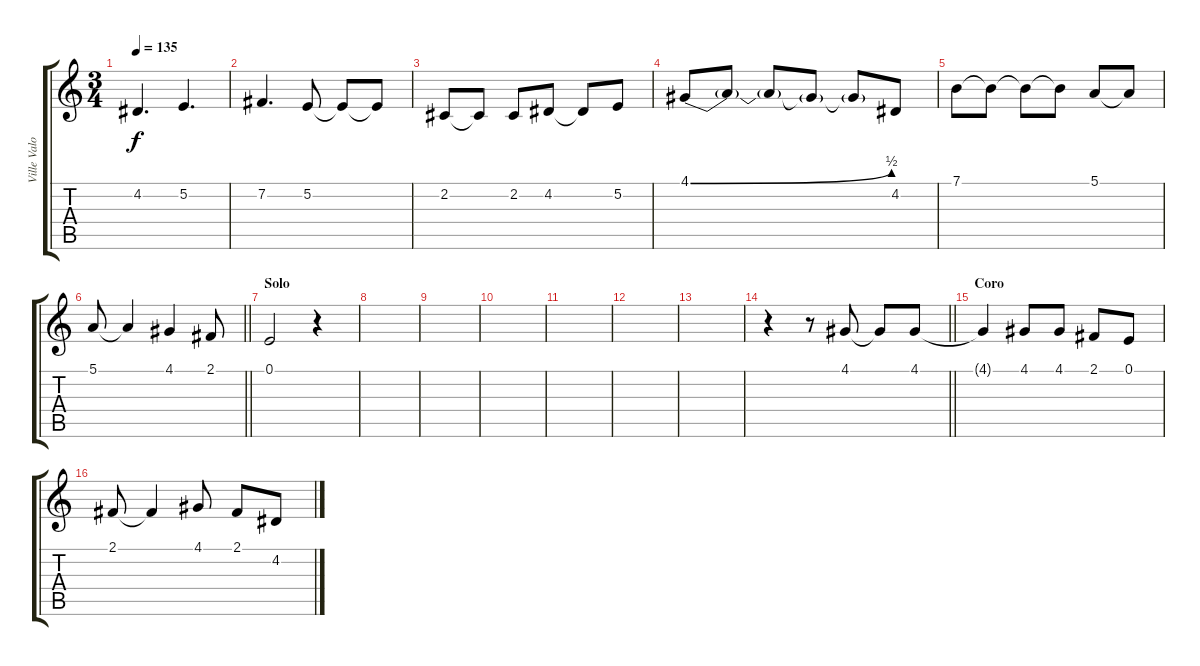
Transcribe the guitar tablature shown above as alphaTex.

\track ("Ville Valo" "Ville Valo") {instrument lead6voice}
\staff {score tabs}
\tuning (E4 B3 G3 D3 A2 E2) {hide}
\ts (3 4)
\tempo 135
\clef g2
\ks c
4.2.4{d dy f} 5.2.4{d} |
7.2.4{d} 5.2.8 5.2{t}.8 5.2{t}.8 |
2.2.8 2.2{t}.8 2.2.8 4.2.8 4.2{t}.8 5.2.8 |
4.1{be (bend 0 0 60 2)}.8 4.1{t}.8 4.1{t}.8 4.1{t}.8 4.1{t}.8 4.2.8 |
7.1.8 7.1{t}.8 7.1{t}.8 7.1{t}.8 5.1.8 5.1{t}.8 |
\barLineRight lightlight
5.1.8 5.1{t}.4 4.1.4 2.1.8 |
\section ("" "Solo")
0.1.2 r.4 |
|
|
|
|
|
|
\barLineRight lightlight
r.4 r.8 4.1.8 4.1{t}.8 4.1.8 |
\section ("" "Coro")
4.1{t}.4 4.1.8 4.1.8 2.1.8 0.1.8 |
2.1.8 2.1{t}.4 4.1.8 2.1.8 4.2.8
